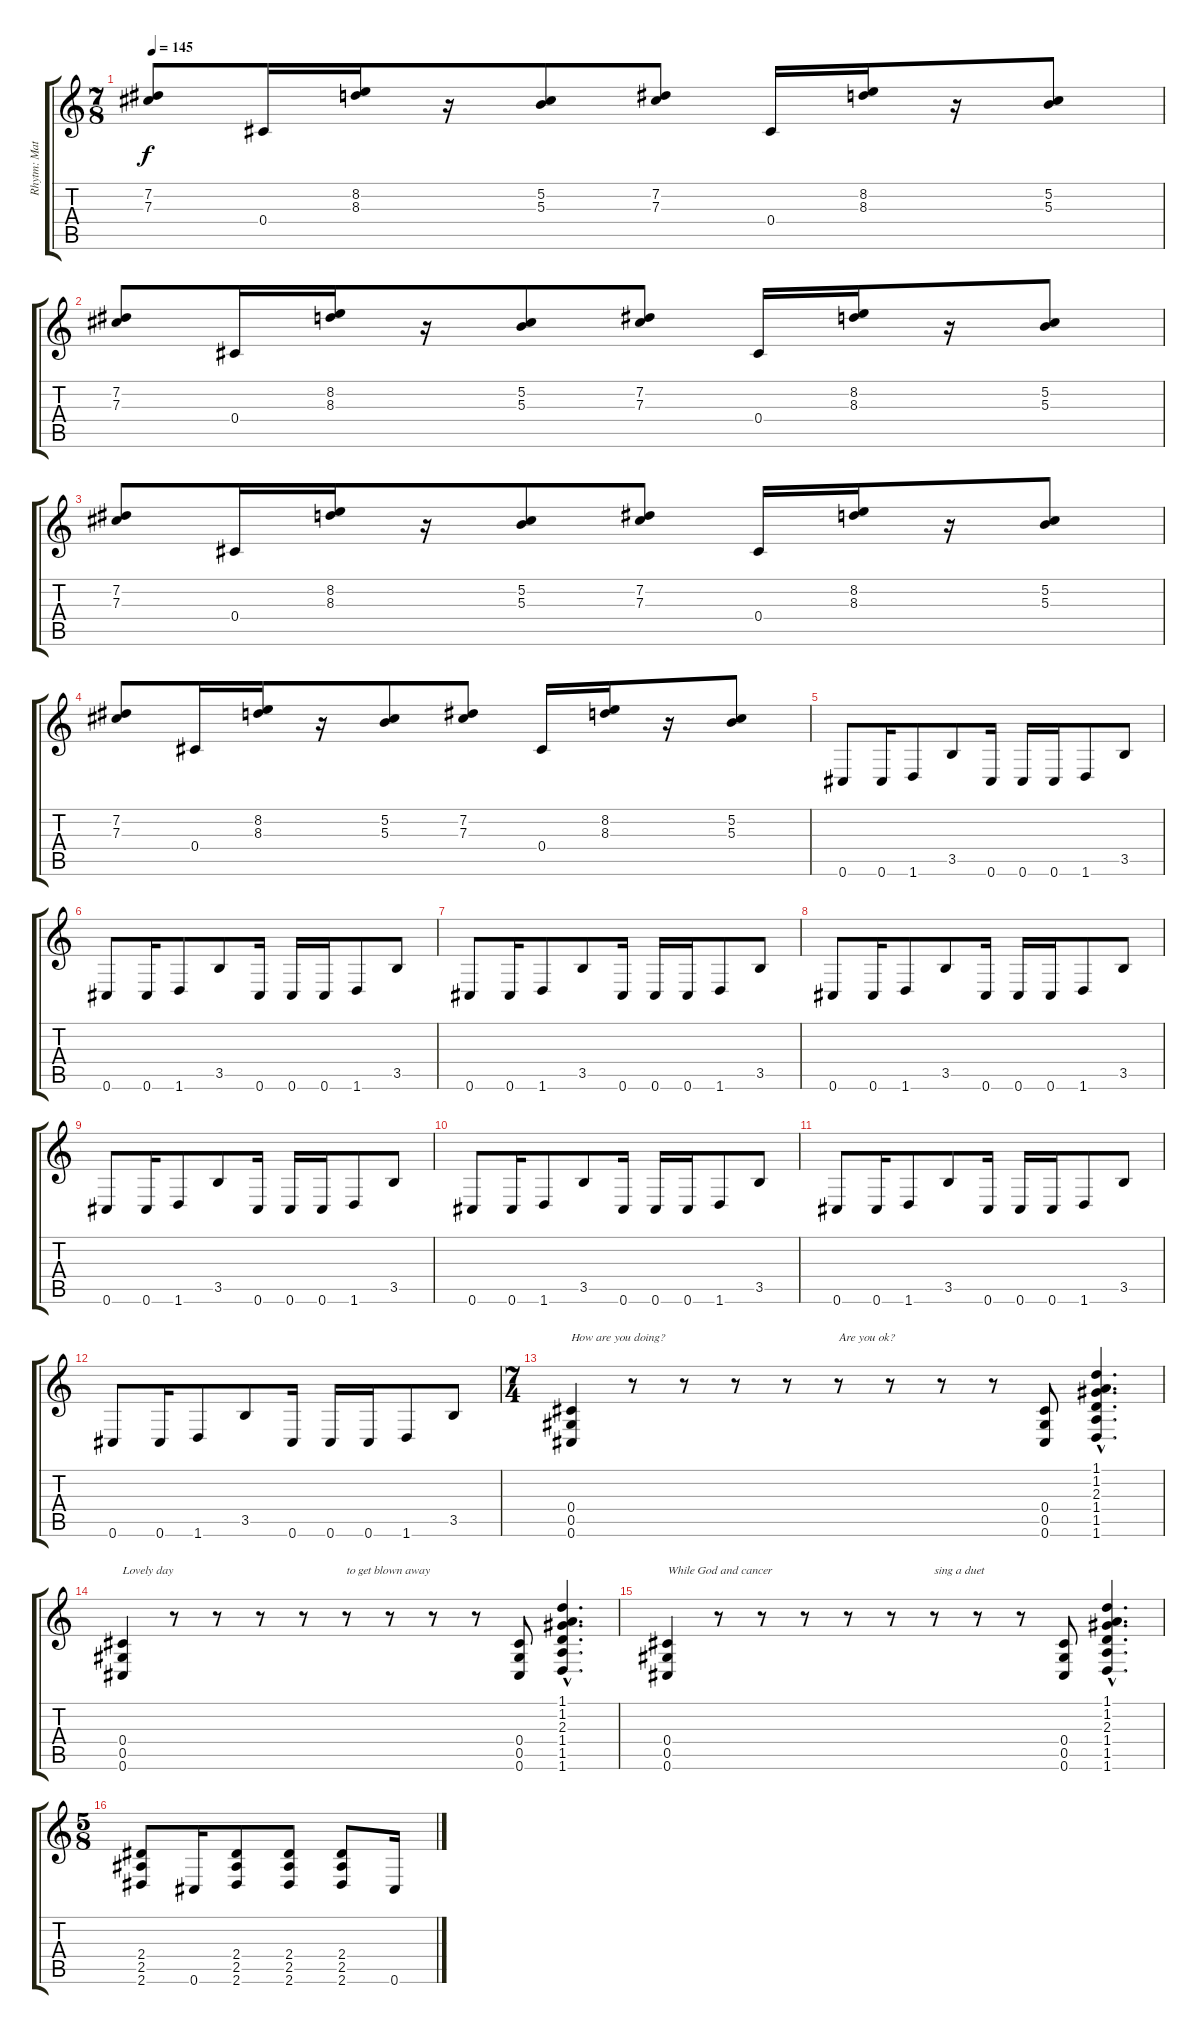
\track ("Rhytm: Mattias Eklundh" "Rhytm: Mat") {instrument distortionguitar}
\staff {score tabs}
\tuning (Db4 Ab3 Gb3 Db3 Ab2 Db2) {hide}
\ts (7 8)
\tempo 145
\clef g2
\ks c
(7.2 7.3).8{dy f instrument distortionguitar} 0.4.16 (8.2 8.3).16 r.16 (5.2 5.3).8 (7.2 7.3).8 0.4.16 (8.2 8.3).16 r.16 (5.2 5.3).8 |
(7.2 7.3).8 0.4.16 (8.2 8.3).16 r.16 (5.2 5.3).8 (7.2 7.3).8 0.4.16 (8.2 8.3).16 r.16 (5.2 5.3).8 |
(7.2 7.3).8 0.4.16 (8.2 8.3).16 r.16 (5.2 5.3).8 (7.2 7.3).8 0.4.16 (8.2 8.3).16 r.16 (5.2 5.3).8 |
(7.2 7.3).8 0.4.16 (8.2 8.3).16 r.16 (5.2 5.3).8 (7.2 7.3).8 0.4.16 (8.2 8.3).16 r.16 (5.2 5.3).8 |
0.6.8 0.6.16 1.6.8 3.5.8 0.6.16 0.6.16 0.6.16 1.6.8 3.5.8 |
0.6.8 0.6.16 1.6.8 3.5.8 0.6.16 0.6.16 0.6.16 1.6.8 3.5.8 |
0.6.8 0.6.16 1.6.8 3.5.8 0.6.16 0.6.16 0.6.16 1.6.8 3.5.8 |
0.6.8 0.6.16 1.6.8 3.5.8 0.6.16 0.6.16 0.6.16 1.6.8 3.5.8 |
0.6.8 0.6.16 1.6.8 3.5.8 0.6.16 0.6.16 0.6.16 1.6.8 3.5.8 |
0.6.8 0.6.16 1.6.8 3.5.8 0.6.16 0.6.16 0.6.16 1.6.8 3.5.8 |
0.6.8 0.6.16 1.6.8 3.5.8 0.6.16 0.6.16 0.6.16 1.6.8 3.5.8 |
0.6.8 0.6.16 1.6.8 3.5.8 0.6.16 0.6.16 0.6.16 1.6.8 3.5.8 |
\ts (7 4)
(0.4 0.5 0.6).4{txt "How are you doing?"} r.8 r.8 r.8 r.8 r.8{txt "Are you ok?"} r.8 r.8 r.8 (0.4 0.5 0.6).8 (1.1{hac} 1.2{hac} 2.3{hac} 1.4{hac} 1.5{hac} 1.6{hac}).4{d} |
(0.4 0.5 0.6).4{txt "Lovely day"} r.8 r.8 r.8 r.8 r.8{txt "to get blown away"} r.8 r.8 r.8 (0.4 0.5 0.6).8 (1.1{hac} 1.2{hac} 2.3{hac} 1.4{hac} 1.5{hac} 1.6{hac}).4{d} |
(0.4 0.5 0.6).4{txt "While God and cancer"} r.8 r.8 r.8 r.8 r.8 r.8{txt "sing a duet"} r.8 r.8 (0.4 0.5 0.6).8 (1.1{hac} 1.2{hac} 2.3{hac} 1.4{hac} 1.5{hac} 1.6{hac}).4{d} |
\ts (5 8)
(2.4 2.5 2.6).8 0.6.16 (2.4 2.5 2.6).8 (2.4 2.5 2.6).8 (2.4 2.5 2.6).8 0.6.16
